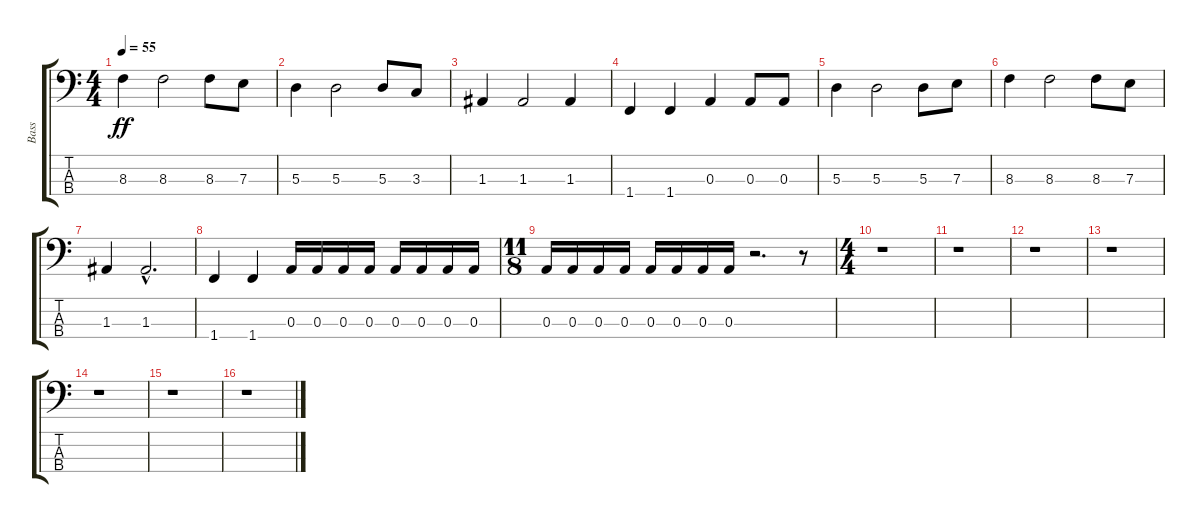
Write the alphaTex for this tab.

\track ("Bass" "Bass") {instrument electricbasspick}
\staff {score tabs}
\tuning (G2 D2 A1 E1) {hide}
\ts (4 4)
\tempo 55
\clef f4
\ks c
8.3.4{dy ff} 8.3.2 8.3.8 7.3.8 |
5.3.4 5.3.2 5.3.8 3.3.8 |
1.3.4 1.3.2 1.3.4 |
1.4.4 1.4.4 0.3.4 0.3.8 0.3.8 |
5.3.4 5.3.2 5.3.8 7.3.8 |
8.3.4 8.3.2 8.3.8 7.3.8 |
1.3.4 1.3{hac}.2{d} |
1.4.4 1.4.4 0.3.16 0.3.16 0.3.16 0.3.16 0.3.16 0.3.16 0.3.16 0.3.16 |
\ts (11 8)
0.3.16 0.3.16 0.3.16 0.3.16 0.3.16 0.3.16 0.3.16 0.3.16 r.2{d} r.8 |
\ts (4 4)
r.1 |
r.1 |
r.1 |
r.1 |
r.1 |
r.1 |
r.1
